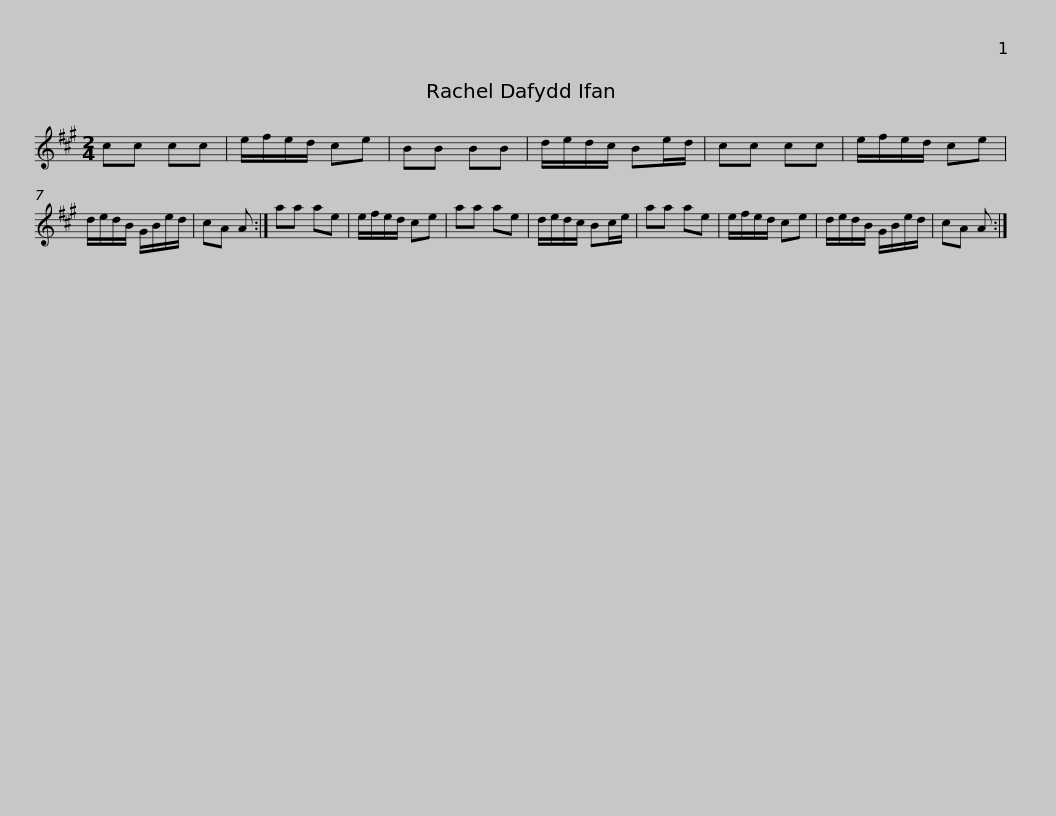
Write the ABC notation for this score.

X:1
L:1/8
M:2/4
I:linebreak $
K:A
V:1 treble
V:1
 cc cc | e/f/e/d/ ce | BB BB | d/e/d/c/ Be/d/ | cc cc | %5
 e/f/e/d/ ce | d/e/d/B/ G/B/e/d/ | cA A :|$ aa ae | e/f/e/d/ ce | %10
 aa ae | d/e/d/c/ Bc/e/ | aa ae | e/f/e/d/ ce | d/e/d/B/ G/B/e/d/ | %15
 cA A :| %16
